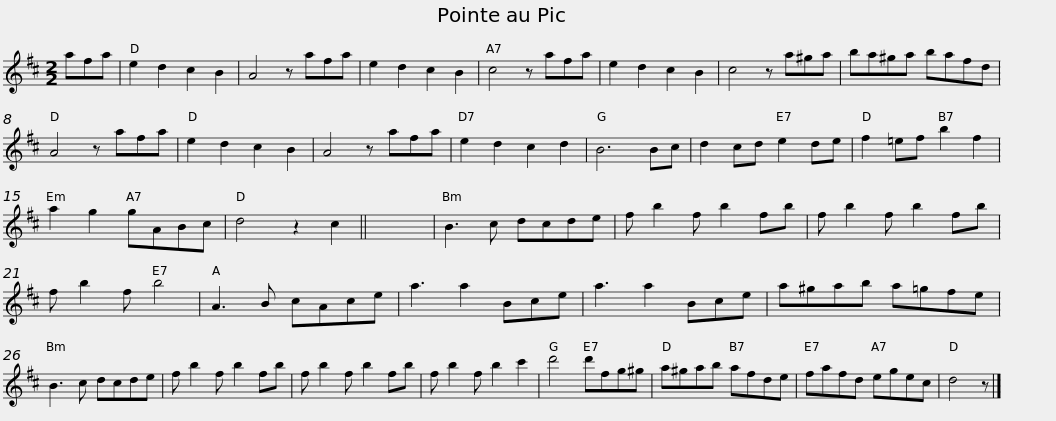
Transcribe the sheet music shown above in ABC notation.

X:1
L:1/8
M:2/2
I:linebreak $
K:D
V:1 treble
V:1
 afa | e2 d2 c2 B2 | A4 z afa | e2 d2 c2 B2 | c4 z afa | %5
 e2 d2 c2 B2 | c4 z a^ga | ba^ga bafd |$ A4 z afa | e2 d2 c2 B2 | %10
 A4 z afa | e2 d2 c2 d2 | B6 Bc | d2 cd e2 de | f2 =ef b2 f2 | %15
 a2 g2 gABc |$ d4 z2 c2 || x8 | B3 c dcde | f b2 f b2 fb | %20
 f b2 f b2 fb | f b2 f b4 | A3 B cAce | a3 a2 Bce |$ a3 a2 Bce | %25
 a^gab a=gfe | B3 c dcde | f b2 f b2 fb | f b2 f b2 fb | f b2 f b2 c'2 |$ %30
 d'4 d'fg^g | a^gab afde | fafd egec | d4 z |] %34
